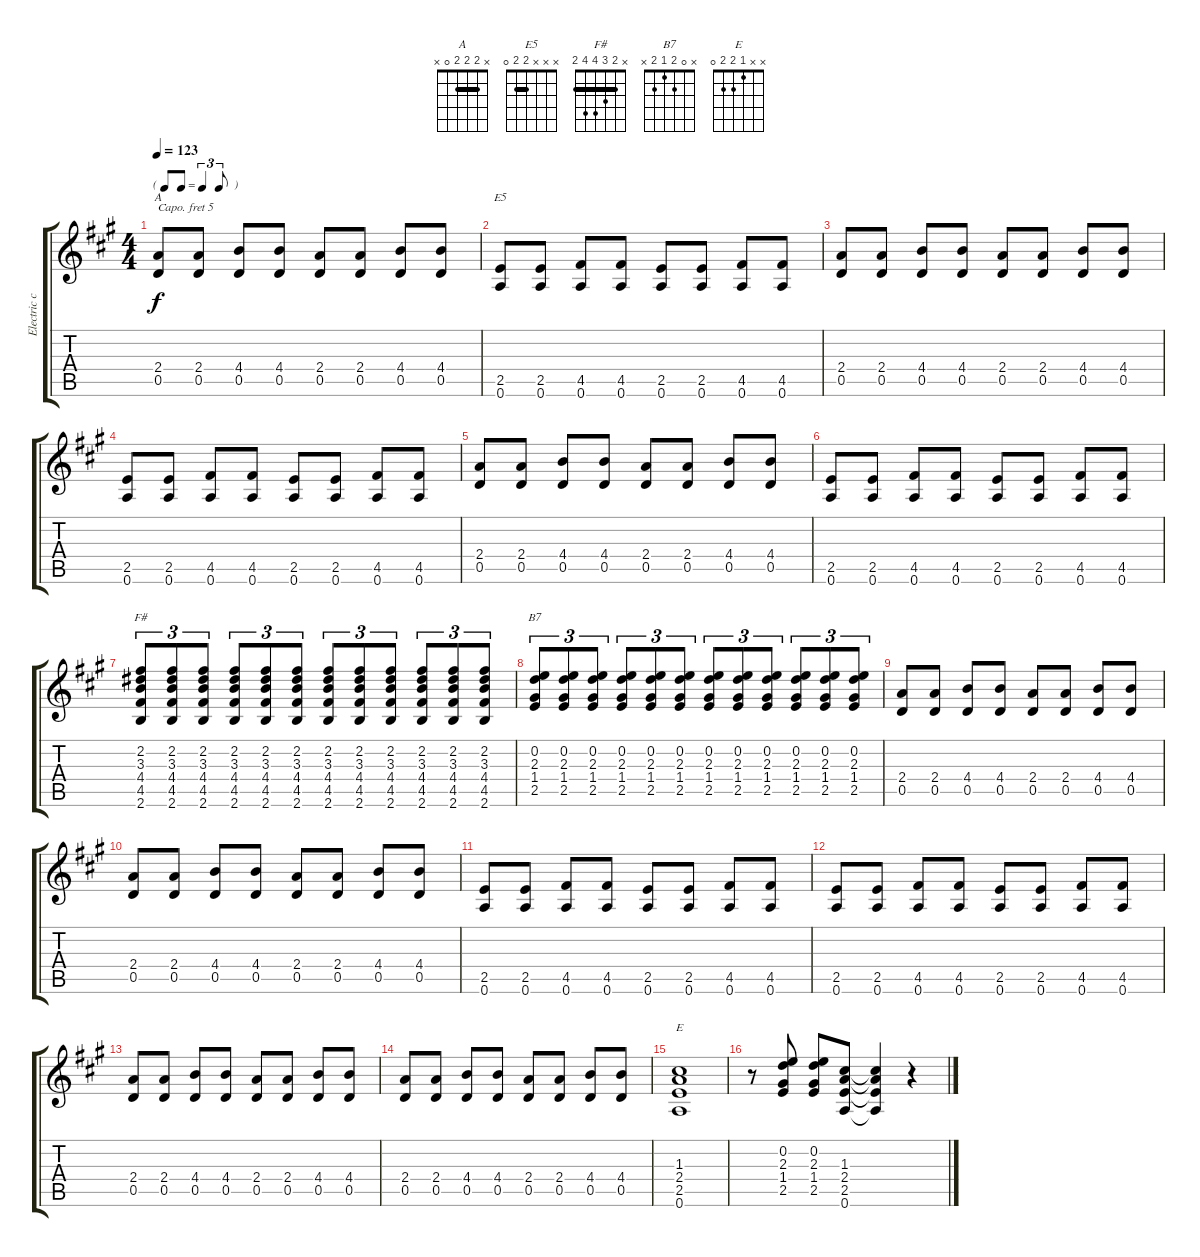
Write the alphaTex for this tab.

\track ("Electric capo 5" "Electric c") {instrument electricguitarjazz}
\staff {score tabs}
\capo 5
\tuning (E4 B3 G3 D3 A2 E2) {hide}
\chord ("A" x 2 2 2 0 x) {barre 2}
\chord ("E5" x x x 2 2 0) {barre 2}
\chord ("F#" x 2 3 4 4 2) {barre 2}
\chord ("B7" x 0 2 1 2 x)
\chord ("E" x x 1 2 2 0)
\ts (4 4)
\tf triplet8th
\tempo 123
\clef g2
\ks a
(2.4 0.5).8{ch "A" dy f} (2.4 0.5).8 (4.4 0.5).8 (4.4 0.5).8 (2.4 0.5).8 (2.4 0.5).8 (4.4 0.5).8 (4.4 0.5).8 |
(2.5 0.6).8{ch "E5"} (2.5 0.6).8 (4.5 0.6).8 (4.5 0.6).8 (2.5 0.6).8 (2.5 0.6).8 (4.5 0.6).8 (4.5 0.6).8 |
(2.4 0.5).8 (2.4 0.5).8 (4.4 0.5).8 (4.4 0.5).8 (2.4 0.5).8 (2.4 0.5).8 (4.4 0.5).8 (4.4 0.5).8 |
(2.5 0.6).8 (2.5 0.6).8 (4.5 0.6).8 (4.5 0.6).8 (2.5 0.6).8 (2.5 0.6).8 (4.5 0.6).8 (4.5 0.6).8 |
(2.4 0.5).8 (2.4 0.5).8 (4.4 0.5).8 (4.4 0.5).8 (2.4 0.5).8 (2.4 0.5).8 (4.4 0.5).8 (4.4 0.5).8 |
(2.5 0.6).8 (2.5 0.6).8 (4.5 0.6).8 (4.5 0.6).8 (2.5 0.6).8 (2.5 0.6).8 (4.5 0.6).8 (4.5 0.6).8 |
(2.2 3.3 4.4 4.5 2.6).8{tu (3 2) ch "F#"} (2.2 3.3 4.4 4.5 2.6).8{tu (3 2)} (2.2 3.3 4.4 4.5 2.6).8{tu (3 2)} (2.2 3.3 4.4 4.5 2.6).8{tu (3 2)} (2.2 3.3 4.4 4.5 2.6).8{tu (3 2)} (2.2 3.3 4.4 4.5 2.6).8{tu (3 2)} (2.2 3.3 4.4 4.5 2.6).8{tu (3 2)} (2.2 3.3 4.4 4.5 2.6).8{tu (3 2)} (2.2 3.3 4.4 4.5 2.6).8{tu (3 2)} (2.2 3.3 4.4 4.5 2.6).8{tu (3 2)} (2.2 3.3 4.4 4.5 2.6).8{tu (3 2)} (2.2 3.3 4.4 4.5 2.6).8{tu (3 2)} |
(0.2 2.3 1.4 2.5).8{tu (3 2) ch "B7"} (0.2 2.3 1.4 2.5).8{tu (3 2)} (0.2 2.3 1.4 2.5).8{tu (3 2)} (0.2 2.3 1.4 2.5).8{tu (3 2)} (0.2 2.3 1.4 2.5).8{tu (3 2)} (0.2 2.3 1.4 2.5).8{tu (3 2)} (0.2 2.3 1.4 2.5).8{tu (3 2)} (0.2 2.3 1.4 2.5).8{tu (3 2)} (0.2 2.3 1.4 2.5).8{tu (3 2)} (0.2 2.3 1.4 2.5).8{tu (3 2)} (0.2 2.3 1.4 2.5).8{tu (3 2)} (0.2 2.3 1.4 2.5).8{tu (3 2)} |
(2.4 0.5).8 (2.4 0.5).8 (4.4 0.5).8 (4.4 0.5).8 (2.4 0.5).8 (2.4 0.5).8 (4.4 0.5).8 (4.4 0.5).8 |
(2.4 0.5).8 (2.4 0.5).8 (4.4 0.5).8 (4.4 0.5).8 (2.4 0.5).8 (2.4 0.5).8 (4.4 0.5).8 (4.4 0.5).8 |
(2.5 0.6).8 (2.5 0.6).8 (4.5 0.6).8 (4.5 0.6).8 (2.5 0.6).8 (2.5 0.6).8 (4.5 0.6).8 (4.5 0.6).8 |
(2.5 0.6).8 (2.5 0.6).8 (4.5 0.6).8 (4.5 0.6).8 (2.5 0.6).8 (2.5 0.6).8 (4.5 0.6).8 (4.5 0.6).8 |
(2.4 0.5).8 (2.4 0.5).8 (4.4 0.5).8 (4.4 0.5).8 (2.4 0.5).8 (2.4 0.5).8 (4.4 0.5).8 (4.4 0.5).8 |
(2.4 0.5).8 (2.4 0.5).8 (4.4 0.5).8 (4.4 0.5).8 (2.4 0.5).8 (2.4 0.5).8 (4.4 0.5).8 (4.4 0.5).8 |
(1.3 2.4 2.5 0.6).1{ch "E"} |
r.8 (0.2 2.3 1.4 2.5).8 (0.2 2.3 1.4 2.5).8 (1.3 2.4 2.5 0.6).8 (1.3{t} 2.4{t} 2.5{t} 0.6{t}).4 r.4
